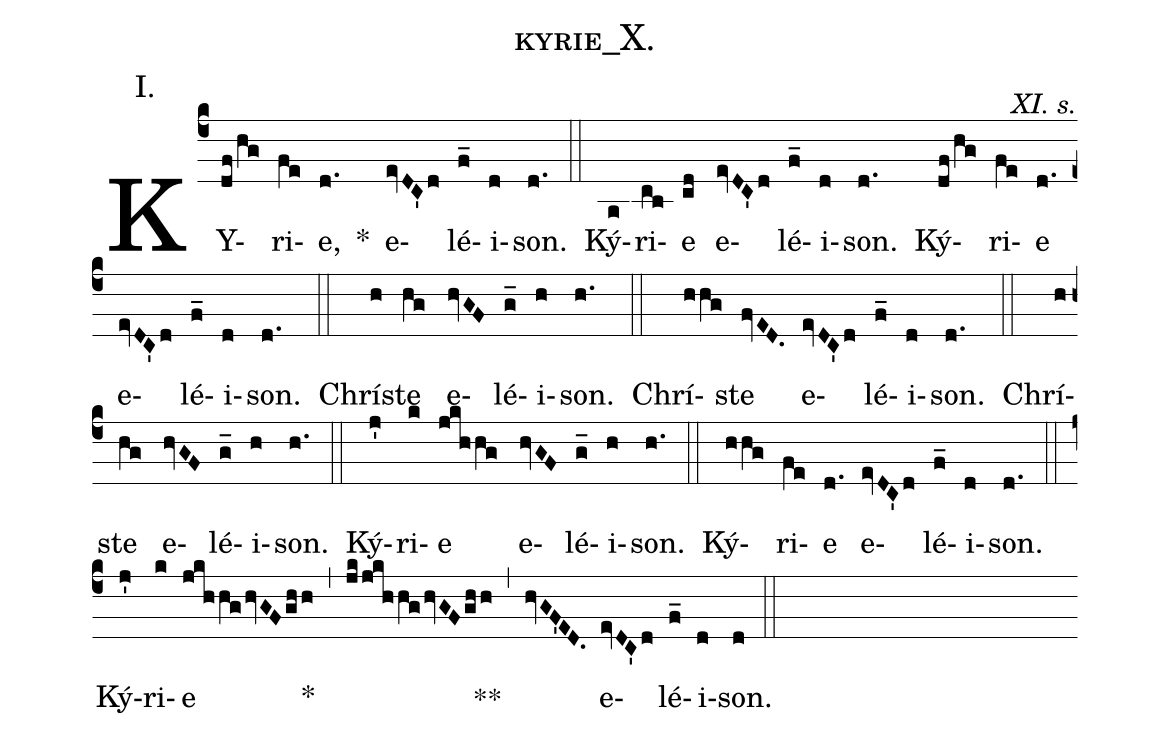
name: kyrie_X.;
annotation:I.;
commentary:XI. s.;
%%
(c4) KY(df/hg)ri(fe)e,(d.) <v>*</v>() e(evDC'd)lé(f_)i(d)son.(d.) (::)
Ký(a)ri(cb)e(cd) e(evDC'd)lé(f_)i(d)son.(d.) ()
Ký(df/hg)ri(fe)e(d.) e(evDC'd)lé(f_)i(d)son.(d.) (::)
Chrí(h)ste(hg) e(hvGF)lé(g_)i(h)son.(h.) (::)
Chrí(hhg)ste(fvED.) e(evDC'd)lé(f_)i(d)son.(d.) (::)
Chrí(h)ste(hg) e(hvGF)lé(g_)i(h)son.(h.) (::)
Ký(j')ri(k)e(jkhhg) e(hvGF)lé(g_)i(h)son.(h.) (::)
Ký(hhg)ri(fe)e(d.) e(evDC'd)lé(f_)i(d)son.(d.) (::)
Ký(j')ri(k)e(jkhhg/hvGFghh) <v>*</v>(,) (jk/jkhhg/hvGFghh) **(,) (hvGF'ED.) e(evDC'd)lé(f_)i(d)son.(d) (::)
